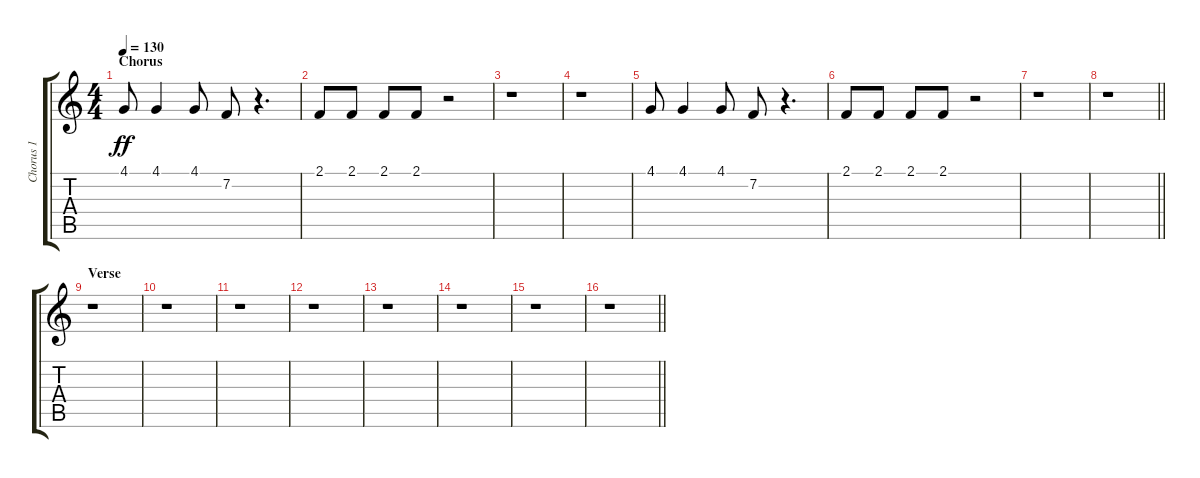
\track ("Chorus 1" "Chorus 1") {instrument synthvoice}
\staff {score tabs}
\tuning (Eb4 Bb3 Gb3 Db3 Ab2 Eb2) {hide}
\ts (4 4)
\section ("" "Chorus")
\tempo 130
\clef g2
\ks c
4.1.8{dy ff} 4.1.4 4.1.8 7.2.8 r.4{d} |
2.1.8 2.1.8 2.1.8 2.1.8 r.2 |
r.1 |
r.1 |
4.1.8 4.1.4 4.1.8 7.2.8 r.4{d} |
2.1.8 2.1.8 2.1.8 2.1.8 r.2 |
r.1 |
\barLineRight lightlight
r.1 |
\section ("" "Verse")
r.1 |
r.1 |
r.1 |
r.1 |
r.1 |
r.1 |
r.1 |
\barLineRight lightlight
r.1
